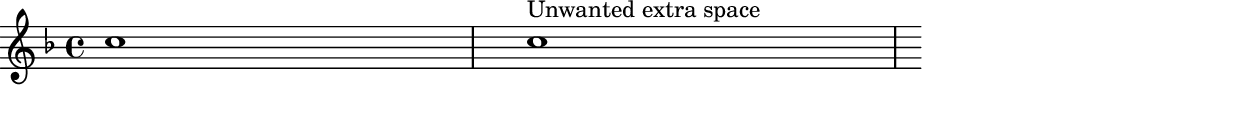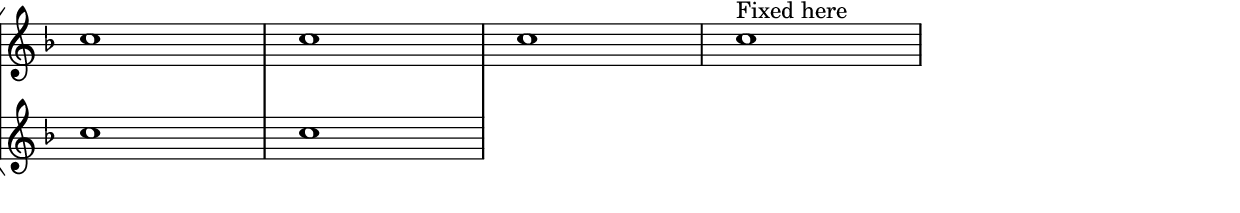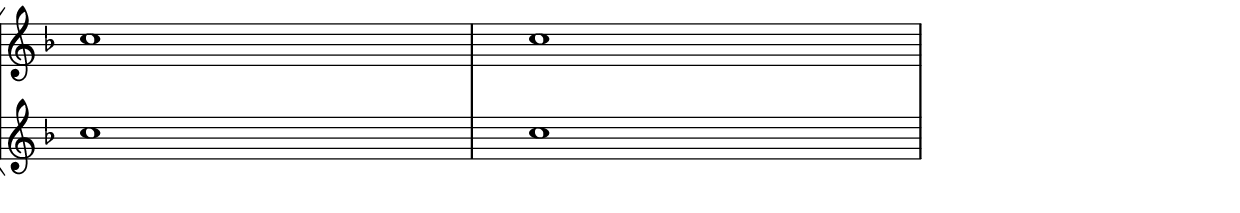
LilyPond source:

%% Generated by lilypond-book.py
%% Options: [exampleindent=10.16\mm,indent=0\mm,line-width=160\mm]
\include "lilypond-book-preamble.ly"


% ****************************************************************
% Start cut-&-pastable-section
% ****************************************************************



\paper {
  indent = 0\mm
  line-width = 160\mm
  % offset the left padding, also add 1mm as lilypond creates cropped
  % images with a little space on the right
  line-width = #(- line-width (* mm  3.000000) (* mm 1))
}

\layout {
  
}





% ****************************************************************
% ly snippet:
% ****************************************************************
\sourcefilename "adding-an-extra-staff-at-a-line-break.ly"
\sourcefileline 0
%% DO NOT EDIT this file manually; it is automatically
%% generated from LSR http://lsr.di.unimi.it
%% Make any changes in LSR itself, or in Documentation/snippets/new/ ,
%% and then run scripts/auxiliar/makelsr.py
%%
%% This file is in the public domain.
\version "2.18.0"

\header {
%% Translation of GIT committish: 8ffecf6be17c6ec2ff87cf31873121a8cce29b09
  texidoces = "
Al añadir un pentagrama nuevo en un salto de línea, por desgracia
se añade un espacio adicional al final de la línea antes del salto
(reservado para hacer sitio a un cambio de armadura que de todas
formas no se va a imprimir). La solución alternativa es añadir un
ajuste para @code{Staff.explicitKeySignatureVisibility} como se
muestra en el ejemplo.

"
  doctitlees = "Añadir un pentagrama adicional en un salto de línea"

%% Translation of GIT committish: 8eae9a75fb3ec1d0b6633103c8a652608c8fa630
  texidocfr = "
Lorsqu'une nouvelle portée vient s'ajouter après un saut de ligne,
LilyPond préserve un espace juste avant le saut de ligne -- pour un
éventuel changement d'armure qui, quoi qu'il en soit, ne sera pas
imprimé.  L'astuce consiste alors, comme indiqué dans l'exemple suivant,
à ajuster @code{Staff.explicitKeySignatureVisibility}.

"
  doctitlefr = "Ajout d'une portée supplémentaire après un saut de ligne"

  lsrtags = "breaks, contexts-and-engravers, staff-notation, workaround"

  texidoc = "
When adding a new staff at a line break, some extra space is
unfortunately added at the end of the line before the break (to fit in
a key signature change, which  will never be printed anyway).  The
workaround is to add a setting of
@code{Staff.explicitKeySignatureVisibility} as is shown in the example.


"
  doctitle = "Adding an extra staff at a line break"
} % begin verbatim

\score {
  \new StaffGroup \relative c'' {
    \new Staff
    \key f \major
    c1 c^"Unwanted extra space" \break
    << { c1 | c }
       \new Staff {
         \key f \major
         \once \omit Staff.TimeSignature
         c1 | c
       }
    >>
    c1 | c^"Fixed here" \break
    << { c1 | c }
       \new Staff {
         \once \set Staff.explicitKeySignatureVisibility = #end-of-line-invisible
         \key f \major
         \once \omit Staff.TimeSignature
         c1 | c
       }
    >>
  }
}



% ****************************************************************
% end ly snippet
% ****************************************************************
